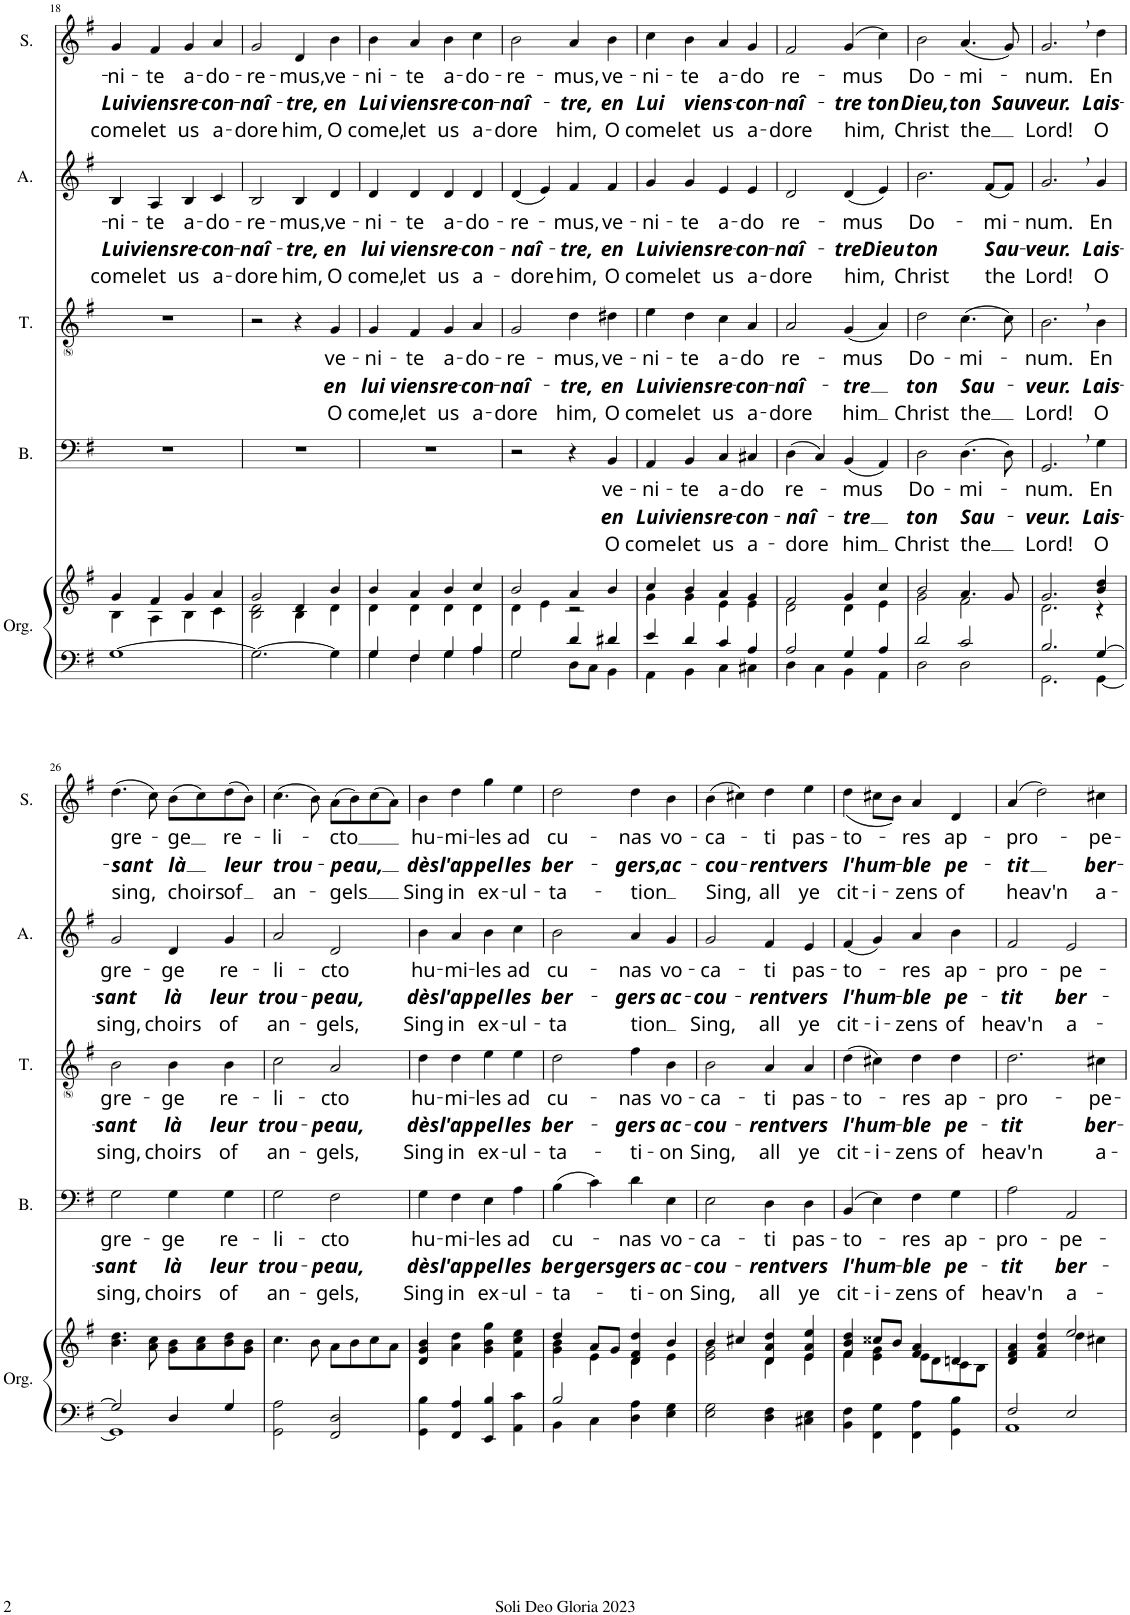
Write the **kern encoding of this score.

**kern	**kern	**kern	**text	**text	**text	**kern	**text	**text	**text	**kern	**text	**text	**text	**kern	**text	**text	**text
*part5	*part5	*part4	*part4	*part4	*part4	*part3	*part3	*part3	*part3	*part2	*part2	*part2	*part2	*part1	*part1	*part1	*part1
*staff6	*staff5	*staff4	*staff4	*staff4	*staff4	*staff3	*staff3	*staff3	*staff3	*staff2	*staff2	*staff2	*staff2	*staff1	*staff1	*staff1	*staff1
*I"Orgue	*	*I"Basse	*	*	*	*I"Ténor	*	*	*	*I"Alto	*	*	*	*I"Soprano	*	*	*
*I'Org.	*	*I'B.	*	*	*	*I'T.	*	*	*	*I'A.	*	*	*	*I'S.	*	*	*
!!LO:PB:g=z
*clefF4	*clefG2	*clefF4	*	*	*	*clefG2	*	*	*	*clefG2	*	*	*	*clefG2	*	*	*
*k[f#]	*k[f#]	*k[f#]	*	*	*	*k[f#]	*	*	*	*k[f#]	*	*	*	*k[f#]	*	*	*
*M4/4	*M4/4	*M4/4	*	*	*	*M4/4	*	*	*	*M4/4	*	*	*	*M4/4	*	*	*
=18	=18	=18	=18	=18	=18	=18	=18	=18	=18	=18	=18	=18	=18	=18	=18	=18	=18
*	*^	*	*	*	*	*	*	*	*	*	*	*	*	*	*	*	*
!	!	!	!	!	!	!	!	!	!	!	!	!LO:LY:b	!LO:LY:b	!LO:LY:b	!	!LO:LY:b	!LO:LY:b	!LO:LY:b
[1G	4g/	4B\	1r	.	.	.	1r	.	.	.	4B/	-ni-	Lui	come	4g/	-ni-	Lui	come
!	!	!	!	!	!	!	!	!	!	!	!	!LO:LY:b	!LO:LY:b	!LO:LY:b	!	!LO:LY:b	!LO:LY:b	!LO:LY:b
.	4f#/	4A\	.	.	.	.	.	.	.	.	4A/	-te	viens	let	4f#/	-te	viens	let
!	!	!	!	!	!	!	!	!	!	!	!	!LO:LY:b	!LO:LY:b	!LO:LY:b	!	!LO:LY:b	!LO:LY:b	!LO:LY:b
.	4g/	4B\	.	.	.	.	.	.	.	.	4B/	a-	re-	us	4g/	a-	re-	us
!	!	!	!	!	!	!	!	!	!	!	!	!LO:LY:b	!LO:LY:b	!LO:LY:b	!	!LO:LY:b	!LO:LY:b	!LO:LY:b
.	4a/	4c\	.	.	.	.	.	.	.	.	4c/	-do-	-con-	a-	4a/	-do-	-con-	a-
=19	=19	=19	=19	=19	=19	=19	=19	=19	=19	=19	=19	=19	=19	=19	=19	=19	=19	=19
!	!	!	!	!	!	!	!	!	!	!	!	!LO:LY:b	!LO:LY:b	!LO:LY:b	!	!LO:LY:b	!LO:LY:b	!LO:LY:b
2.G\_	2g/	2B\ 2d\	1r	.	.	.	2r	.	.	.	2B/	-re-	-naî-	-dore	2g/	-re-	-naî-	-dore
!	!	!	!	!	!	!	!	!	!	!	!	!LO:LY:b	!LO:LY:b	!LO:LY:b	!	!LO:LY:b	!LO:LY:b	!LO:LY:b
.	4d/	4B\	.	.	.	.	4r	.	.	.	4B/	-mus,	-tre,	him,	4d/	-mus,	-tre,	him,
!	!	!	!	!	!	!	!	!LO:LY:b	!LO:LY:b	!LO:LY:b	!	!LO:LY:b	!LO:LY:b	!LO:LY:b	!	!LO:LY:b	!LO:LY:b	!LO:LY:b
4G\]	4b/	4d\	.	.	.	.	4g/	ve-	en	O	4d/	ve-	en	O	4b\	ve-	en	O
=20	=20	=20	=20	=20	=20	=20	=20	=20	=20	=20	=20	=20	=20	=20	=20	=20	=20	=20
*^	*	*	*	*	*	*	*	*	*	*	*	*	*	*	*	*	*	*
!	!	!	!	!	!	!	!	!	!LO:LY:b	!LO:LY:b	!LO:LY:b	!	!LO:LY:b	!LO:LY:b	!LO:LY:b	!	!LO:LY:b	!LO:LY:b	!LO:LY:b
4G/	4G\	4b/	4d\	1r	.	.	.	4g/	-ni-	lui	come,	4d/	-ni-	lui	come,	4b\	-ni-	Lui	come,
!	!	!	!	!	!	!	!	!	!LO:LY:b	!LO:LY:b	!LO:LY:b	!	!LO:LY:b	!LO:LY:b	!LO:LY:b	!	!LO:LY:b	!LO:LY:b	!LO:LY:b
4F#/	4F#\	4a/	4d\	.	.	.	.	4f#/	-te	viens	let	4d/	-te	viens	let	4a/	-te	viens	let
!	!	!	!	!	!	!	!	!	!LO:LY:b	!LO:LY:b	!LO:LY:b	!	!LO:LY:b	!LO:LY:b	!LO:LY:b	!	!LO:LY:b	!LO:LY:b	!LO:LY:b
4G/	4G\	4b/	4d\	.	.	.	.	4g/	a-	re-	us	4d/	a-	re-	us	4b\	a-	re-	us
!	!	!	!	!	!	!	!	!	!LO:LY:b	!LO:LY:b	!LO:LY:b	!	!LO:LY:b	!LO:LY:b	!LO:LY:b	!	!LO:LY:b	!LO:LY:b	!LO:LY:b
4A/	4A\	4cc/	4d\	.	.	.	.	4a/	-do-	-con-	a-	4d/	-do-	-con-	a-	4cc\	-do-	-con-	a-
=21	=21	=21	=21	=21	=21	=21	=21	=21	=21	=21	=21	=21	=21	=21	=21	=21	=21	=21	=21
!	!	!	!	!	!	!	!	!	!LO:LY:b	!LO:LY:b	!LO:LY:b	!	!LO:LY:b	!LO:LY:b	!LO:LY:b	!	!LO:LY:b	!LO:LY:b	!LO:LY:b
2G/	2G\	2b/	4d\	2r	.	.	.	2g/	-re-	-naî-	-dore	(4d/	-re-	-naî-	-dore	2b\	-re-	-naî-	-dore
.	.	.	4e\	.	.	.	.	.	.	.	.	4e/)	.	.	.	.	.	.	.
!	!	!	!	!	!	!	!	!	!LO:LY:b	!LO:LY:b	!LO:LY:b	!	!LO:LY:b	!LO:LY:b	!LO:LY:b	!	!LO:LY:b	!LO:LY:b	!LO:LY:b
4d/	8D\L	4a/	2r	4r	.	.	.	4dd\	-mus,	-tre,	him,	4f#/	-mus,	-tre,	him,	4a/	-mus,	-tre,	him,
.	8C\J	.	.	.	.	.	.	.	.	.	.	.	.	.	.	.	.	.	.
!	!	!	!	!	!LO:LY:b	!LO:LY:b	!LO:LY:b	!	!LO:LY:b	!LO:LY:b	!LO:LY:b	!	!LO:LY:b	!LO:LY:b	!LO:LY:b	!	!LO:LY:b	!LO:LY:b	!LO:LY:b
4d#X/	4BB\	4b/	.	4BB/	ve-	en	O	4dd#X\	ve-	en	O	4f#/	ve-	en	O	4b\	ve-	en	O
=22	=22	=22	=22	=22	=22	=22	=22	=22	=22	=22	=22	=22	=22	=22	=22	=22	=22	=22	=22
!	!	!	!	!	!LO:LY:b	!LO:LY:b	!LO:LY:b	!	!LO:LY:b	!LO:LY:b	!LO:LY:b	!	!LO:LY:b	!LO:LY:b	!LO:LY:b	!	!LO:LY:b	!LO:LY:b	!LO:LY:b
4e/	4AA\	4cc/	4g\	4AA/	-ni-	Lui	come	4ee\	-ni-	Lui	come	4g/	-ni-	Lui	come	4cc\	-ni-	Lui	come
!	!	!	!	!	!LO:LY:b	!LO:LY:b	!LO:LY:b	!	!LO:LY:b	!LO:LY:b	!LO:LY:b	!	!LO:LY:b	!LO:LY:b	!LO:LY:b	!	!LO:LY:b	!LO:LY:b	!LO:LY:b
4d/	4BB\	4b/	4g\	4BB/	-te	viens	let	4dd\	-te	viens	let	4g/	-te	viens	let	4b\	-te	viens-	let
!	!	!	!	!	!LO:LY:b	!LO:LY:b	!LO:LY:b	!	!LO:LY:b	!LO:LY:b	!LO:LY:b	!	!LO:LY:b	!LO:LY:b	!LO:LY:b	!	!LO:LY:b	!	!LO:LY:b
4c/	4C\	4a/	4e\	4C/	a-	re-	us	4cc\	a-	re-	us	4e/	a-	re-	us	4a/	a-	.	us
!	!	!	!	!	!LO:LY:b	!LO:LY:b	!LO:LY:b	!	!LO:LY:b	!LO:LY:b	!LO:LY:b	!	!LO:LY:b	!LO:LY:b	!LO:LY:b	!	!LO:LY:b	!LO:LY:b	!LO:LY:b
4A/	4C#X\	4g/	4e\	4C#X/	-do	-con-	a-	4a/	-do	-con-	a-	4e/	-do	-con-	a-	4g/	-do	-con-	a-
=23	=23	=23	=23	=23	=23	=23	=23	=23	=23	=23	=23	=23	=23	=23	=23	=23	=23	=23	=23
!	!	!	!	!	!LO:LY:b	!LO:LY:b	!LO:LY:b	!	!LO:LY:b	!LO:LY:b	!LO:LY:b	!	!LO:LY:b	!LO:LY:b	!LO:LY:b	!	!LO:LY:b	!LO:LY:b	!LO:LY:b
2A/	4D\	2f#/	2d\	(4D\	re-	-naî-	-dore	2a/	re-	-naî-	-dore	2d/	re-	-naî-	-dore	2f#/	re-	-naî-	-dore
.	4C\	.	.	4C/)	.	.	.	.	.	.	.	.	.	.	.	.	.	.	.
!	!	!	!	!	!LO:LY:b	!LO:LY:b	!LO:LY:b	!	!LO:LY:b	!LO:LY:b	!LO:LY:b	!	!LO:LY:b	!LO:LY:b	!LO:LY:b	!	!LO:LY:b	!LO:LY:b	!LO:LY:b
4G/	4BB\	4g/	4d\	(4BB/	-mus	-tre	him	(4g/	-mus	-tre	him	(4d/	-mus	-tre	him,	(4g/	-mus	-tre	him,
!	!	!	!	!	!	!	!	!	!	!	!	!	!	!LO:LY:b	!	!	!	!LO:LY:b	!
4A/	4AA\	4cc/	4e\	4AA/)	.	.	.	4a/)	.	.	.	4e/)	.	Dieu	.	4cc\)	.	ton	.
=24	=24	=24	=24	=24	=24	=24	=24	=24	=24	=24	=24	=24	=24	=24	=24	=24	=24	=24	=24
!	!	!	!	!	!LO:LY:b	!LO:LY:b	!LO:LY:b	!	!LO:LY:b	!LO:LY:b	!LO:LY:b	!	!LO:LY:b	!LO:LY:b	!LO:LY:b	!	!LO:LY:b	!LO:LY:b	!LO:LY:b
2d/	2D\	2b/	2g\	2D\	Do-	ton	Christ	2dd\	Do-	ton	Christ	2.b\	Do-	ton	Christ	2b\	Do-	Dieu,	Christ
!	!	!	!	!	!LO:LY:b	!LO:LY:b	!LO:LY:b	!	!LO:LY:b	!LO:LY:b	!LO:LY:b	!	!	!	!	!	!LO:LY:b	!LO:LY:b	!LO:LY:b
2c/	2D\	4.a/	2f#\	(4.D\	-mi-	Sau-	the	(4.cc\	-mi-	Sau-	the	.	.	.	.	(4.a/	-mi-	ton	the
!	!	!	!	!	!	!	!	!	!	!	!	!	!LO:LY:b	!LO:LY:b	!LO:LY:b	!	!	!	!
.	.	.	.	.	.	.	.	.	.	.	.	(8f#/L	-mi-	Sau-	the	.	.	.	.
!	!	!	!	!	!	!	!	!	!	!	!	!	!	!	!	!	!	!LO:LY:b	!
.	.	8g/	.	8D\)	.	.	.	8cc\)	.	.	.	8f#/J)	.	.	.	8g/)	.	Sau-	.
=25	=25	=25	=25	=25	=25	=25	=25	=25	=25	=25	=25	=25	=25	=25	=25	=25	=25	=25	=25
!	!	!	!	!	!LO:LY:b	!LO:LY:b	!LO:LY:b	!	!LO:LY:b	!LO:LY:b	!LO:LY:b	!	!LO:LY:b	!LO:LY:b	!LO:LY:b	!	!LO:LY:b	!LO:LY:b	!LO:LY:b
2.B/	2.GG\	2.g/	2.d\	2.GG,/	-num.	-veur.	Lord!	2.b,\	-num.	-veur.	Lord!	2.g,/	-num.	-veur.	Lord!	2.g,/	-num.	-veur.	Lord!
!	!	!	!	!	!LO:LY:b	!LO:LY:b	!LO:LY:b	!	!LO:LY:b	!LO:LY:b	!LO:LY:b	!	!LO:LY:b	!LO:LY:b	!LO:LY:b	!	!LO:LY:b	!LO:LY:b	!LO:LY:b
[4G/	[4GG\	4b/ 4dd/	4r	4G\	En	Lais-	O	4b\	En	Lais-	O	4g/	En	Lais-	O	4dd\	En	Lais-	O
!!LO:LB:g=z
=26	=26	=26	=26	=26	=26	=26	=26	=26	=26	=26	=26	=26	=26	=26	=26	=26	=26	=26	=26
!	!	!	!	!	!LO:LY:b	!LO:LY:b	!LO:LY:b	!	!LO:LY:b	!LO:LY:b	!LO:LY:b	!	!LO:LY:b	!LO:LY:b	!LO:LY:b	!	!LO:LY:b	!LO:LY:b	!LO:LY:b
*	*	*v	*v	*	*	*	*	*	*	*	*	*	*	*	*	*	*	*	*
2G/]	1GG]	4.b\ 4.dd\	2G\	gre-	-sant	sing,	2b\	gre-	-sant	sing,	2g/	gre-	-sant	sing,	(4.dd\	gre-	-sant	sing,
.	.	8a\ 8cc\	.	.	.	.	.	.	.	.	.	.	.	.	8cc\)	.	.	.
!	!	!	!	!LO:LY:b	!LO:LY:b	!LO:LY:b	!	!LO:LY:b	!LO:LY:b	!LO:LY:b	!	!LO:LY:b	!LO:LY:b	!LO:LY:b	!	!LO:LY:b	!LO:LY:b	!LO:LY:b
4D/	.	8g\ 8b\L	4G\	-ge	là	choirs	4b\	-ge	là	choirs	4d/	-ge	là	choirs	(8b\L	-ge	là	choirs
.	.	8a\ 8cc\	.	.	.	.	.	.	.	.	.	.	.	.	8cc\)	.	.	.
!	!	!	!	!LO:LY:b	!LO:LY:b	!LO:LY:b	!	!LO:LY:b	!LO:LY:b	!LO:LY:b	!	!LO:LY:b	!LO:LY:b	!LO:LY:b	!	!LO:LY:b	!LO:LY:b	!LO:LY:b
4G/	.	8b\ 8dd\	4G\	re-	leur	of	4b\	re-	leur	of	4g/	re-	leur	of	(8dd\	re-	leur	of
.	.	8g\ 8b\J	.	.	.	.	.	.	.	.	.	.	.	.	8b\J)	.	.	.
*v	*v	*	*	*	*	*	*	*	*	*	*	*	*	*	*	*	*	*
=27	=27	=27	=27	=27	=27	=27	=27	=27	=27	=27	=27	=27	=27	=27	=27	=27	=27
!	!	!	!LO:LY:b	!LO:LY:b	!LO:LY:b	!	!LO:LY:b	!LO:LY:b	!LO:LY:b	!	!LO:LY:b	!LO:LY:b	!LO:LY:b	!	!LO:LY:b	!LO:LY:b	!LO:LY:b
2GG\ 2A\	4.cc\	2G\	-li-	trou-	an-	2cc\	-li-	trou-	an-	2a/	-li-	trou-	an-	(4.cc\	-li-	trou-	an-
.	8b\	.	.	.	.	.	.	.	.	.	.	.	.	8b\)	.	.	.
!	!	!	!LO:LY:b	!LO:LY:b	!LO:LY:b	!	!LO:LY:b	!LO:LY:b	!LO:LY:b	!	!LO:LY:b	!LO:LY:b	!LO:LY:b	!	!LO:LY:b	!LO:LY:b	!LO:LY:b
2FF#/ 2D/	8a\L	2F#\	-cto	-peau,	-gels,	2a/	-cto	-peau,	-gels,	2d/	-cto	-peau,	-gels,	(8a\L	-cto	-peau,	-gels
.	8b\	.	.	.	.	.	.	.	.	.	.	.	.	8b\)	.	.	.
.	8cc\	.	.	.	.	.	.	.	.	.	.	.	.	(8cc\	.	.	.
.	8a\J	.	.	.	.	.	.	.	.	.	.	.	.	8a\J)	.	.	.
=28	=28	=28	=28	=28	=28	=28	=28	=28	=28	=28	=28	=28	=28	=28	=28	=28	=28
!	!	!	!LO:LY:b	!LO:LY:b	!LO:LY:b	!	!LO:LY:b	!LO:LY:b	!LO:LY:b	!	!LO:LY:b	!LO:LY:b	!LO:LY:b	!	!LO:LY:b	!LO:LY:b	!LO:LY:b
4GG\ 4B\	4d/ 4g/ 4b/	4G\	hu-	dès	Sing	4dd\	hu-	dès	Sing	4b\	hu-	dès	Sing	4b\	hu-	dès	Sing
!	!	!	!LO:LY:b	!LO:LY:b	!LO:LY:b	!	!LO:LY:b	!LO:LY:b	!LO:LY:b	!	!LO:LY:b	!LO:LY:b	!LO:LY:b	!	!LO:LY:b	!LO:LY:b	!LO:LY:b
4FF#/ 4A/	4a\ 4dd\	4F#\	-mi-	l'ap-	in	4dd\	-mi-	l'ap-	in	4a/	-mi-	l'ap-	in	4dd\	-mi-	l'ap-	in
!	!	!	!LO:LY:b	!LO:LY:b	!LO:LY:b	!	!LO:LY:b	!LO:LY:b	!LO:LY:b	!	!LO:LY:b	!LO:LY:b	!LO:LY:b	!	!LO:LY:b	!LO:LY:b	!LO:LY:b
4EE/ 4B/	4g\ 4b\ 4gg\	4E\	-les	-pel	ex-	4ee\	-les	-pel	ex-	4b\	-les	-pel	ex-	4gg\	-les	-pel	ex-
!	!	!	!LO:LY:b	!LO:LY:b	!LO:LY:b	!	!LO:LY:b	!LO:LY:b	!LO:LY:b	!	!LO:LY:b	!LO:LY:b	!LO:LY:b	!	!LO:LY:b	!LO:LY:b	!LO:LY:b
4AA\ 4c\	4f#\ 4cc\ 4ee\	4A\	ad	les	-ul-	4ee\	ad	les	-ul-	4cc\	ad	les	-ul-	4ee\	ad	les	-ul-
=29	=29	=29	=29	=29	=29	=29	=29	=29	=29	=29	=29	=29	=29	=29	=29	=29	=29
*^	*^	*	*	*	*	*	*	*	*	*	*	*	*	*	*	*	*
!	!	!	!	!	!LO:LY:b	!LO:LY:b	!LO:LY:b	!	!LO:LY:b	!LO:LY:b	!LO:LY:b	!	!LO:LY:b	!LO:LY:b	!LO:LY:b	!	!LO:LY:b	!LO:LY:b	!LO:LY:b
2B/	4BB\	4dd/	4g\ 4b\	(4B\	cu-	ber-	-ta-	2dd\	cu-	ber-	-ta-	2b\	cu-	ber-	-ta	2dd\	cu-	ber-	-ta-
!	!	!	!	!	!	!LO:LY:b	!	!	!	!	!	!	!	!	!	!	!	!	!
.	4C\	8a/L	4e\	4c\)	.	-gers-	.	.	.	.	.	.	.	.	.	.	.	.	.
.	.	8g/J	.	.	.	.	.	.	.	.	.	.	.	.	.	.	.	.	.
!	!	!	!	!	!LO:LY:b	!LO:LY:b	!LO:LY:b	!	!LO:LY:b	!LO:LY:b	!LO:LY:b	!	!LO:LY:b	!LO:LY:b	!LO:LY:b	!	!LO:LY:b	!LO:LY:b	!LO:LY:b
4D\ 4A\	2ryy	4d/ 4f#/ 4dd/	4d\	4d\	-nas	-gers	-ti-	4ff#\	-nas	-gers	-ti-	4a/	-nas	-gers	tion	4dd\	-nas	-gers,	-tion
!	!	!	!	!	!LO:LY:b	!LO:LY:b	!LO:LY:b	!	!LO:LY:b	!LO:LY:b	!LO:LY:b	!	!LO:LY:b	!LO:LY:b	!	!	!LO:LY:b	!LO:LY:b	!
4E\ 4G\	.	4b/	4e\	4E\	vo-	ac-	-on	4b\	vo-	ac-	-on	4g/	vo-	ac-	.	4b\	vo-	ac-	.
*v	*v	*	*	*	*	*	*	*	*	*	*	*	*	*	*	*	*	*	*
=30	=30	=30	=30	=30	=30	=30	=30	=30	=30	=30	=30	=30	=30	=30	=30	=30	=30	=30
!	!	!	!	!LO:LY:b	!LO:LY:b	!LO:LY:b	!	!LO:LY:b	!LO:LY:b	!LO:LY:b	!	!LO:LY:b	!LO:LY:b	!LO:LY:b	!	!LO:LY:b	!LO:LY:b	!LO:LY:b
2E\ 2G\	4b/	2e\ 2g\	2E\	-ca-	-cou-	Sing,	2b\	-ca-	-cou-	Sing,	2g/	-ca-	-cou-	Sing,	(4b\	-ca-	-cou-	Sing,
.	4cc#X/	.	.	.	.	.	.	.	.	.	.	.	.	.	4cc#X\)	.	.	.
!	!	!	!	!LO:LY:b	!LO:LY:b	!LO:LY:b	!	!LO:LY:b	!LO:LY:b	!LO:LY:b	!	!LO:LY:b	!LO:LY:b	!LO:LY:b	!	!LO:LY:b	!LO:LY:b	!LO:LY:b
4D\ 4F#\	4d/ 4a/ 4dd/	4d\	4D\	-ti	-rent	all	4a/	-ti	-rent	all	4f#/	-ti	-rent	all	4dd\	-ti	-rent	all
!	!	!	!	!LO:LY:b	!LO:LY:b	!LO:LY:b	!	!LO:LY:b	!LO:LY:b	!LO:LY:b	!	!LO:LY:b	!LO:LY:b	!LO:LY:b	!	!LO:LY:b	!LO:LY:b	!LO:LY:b
4C#X\ 4E\	4e/ 4a/ 4ee/	4e\	4D\	pas-	vers	ye	4a/	pas-	vers	ye	4e/	pas-	vers	ye	4ee\	pas-	vers	ye
=31	=31	=31	=31	=31	=31	=31	=31	=31	=31	=31	=31	=31	=31	=31	=31	=31	=31	=31
!	!	!	!	!LO:LY:b	!LO:LY:b	!LO:LY:b	!	!LO:LY:b	!LO:LY:b	!LO:LY:b	!	!LO:LY:b	!LO:LY:b	!LO:LY:b	!	!LO:LY:b	!LO:LY:b	!LO:LY:b
4BB\ 4F#\	4f#/ 4b/ 4dd/	4f#\	(4BB/	-to-	l'hum-	cit-	(4dd\	-to-	l'hum-	cit-	(4f#/	-to-	l'hum-	cit-	(<4dd\	-to-	l'hum-	cit-
!	!	!	!	!	!	!LO:LY:b	!	!	!	!LO:LY:b	!	!	!	!LO:LY:b	!	!	!	!LO:LY:b
4FF#\ 4G\	8cc##X/L	4e\ 4g\	4E\)	.	.	-i-	4cc#X\)	.	.	-i-	4g/)	.	.	-i-	8cc#X\L	.	.	-i-
.	8b/J	.	.	.	.	.	.	.	.	.	.	.	.	.	8b\J)	.	.	.
!	!	!	!	!LO:LY:b	!LO:LY:b	!LO:LY:b	!	!LO:LY:b	!LO:LY:b	!LO:LY:b	!	!LO:LY:b	!LO:LY:b	!LO:LY:b	!	!LO:LY:b	!LO:LY:b	!LO:LY:b
4FF#\ 4A\	4f#/ 4a/	8e\L	4F#\	-res	-ble	-zens	4dd\	-res	-ble	-zens	4a/	-res	-ble	-zens	4a/	-res	-ble	-zens
.	.	8d\	.	.	.	.	.	.	.	.	.	.	.	.	.	.	.	.
!	!	!	!	!LO:LY:b	!LO:LY:b	!LO:LY:b	!	!LO:LY:b	!LO:LY:b	!LO:LY:b	!	!LO:LY:b	!LO:LY:b	!LO:LY:b	!	!LO:LY:b	!LO:LY:b	!LO:LY:b
4GG\ 4B\	4dn/	8c\	4G\	ap-	pe-	of	4dd\	ap-	pe-	of	4b\	ap-	pe-	of	4d/	ap-	pe-	of
.	.	8B\J	.	.	.	.	.	.	.	.	.	.	.	.	.	.	.	.
=32	=32	=32	=32	=32	=32	=32	=32	=32	=32	=32	=32	=32	=32	=32	=32	=32	=32	=32
*^	*	*	*	*	*	*	*	*	*	*	*	*	*	*	*	*	*	*
!	!	!	!	!	!LO:LY:b	!LO:LY:b	!LO:LY:b	!	!LO:LY:b	!LO:LY:b	!LO:LY:b	!	!LO:LY:b	!LO:LY:b	!LO:LY:b	!	!LO:LY:b	!LO:LY:b	!LO:LY:b
2F#/	1AA	4d/ 4f#/ 4a/	2ryy	2A\	-pro-	-tit	heav'n	2.dd\	-pro-	-tit	heav'n	2f#/	-pro-	-tit	heav'n	(4a/	-pro-	-tit	heav'n
.	.	4f#/ 4a/ 4dd/	.	.	.	.	.	.	.	.	.	.	.	.	.	2dd\)	.	.	.
!	!	!	!	!	!LO:LY:b	!LO:LY:b	!LO:LY:b	!	!	!	!	!	!LO:LY:b	!LO:LY:b	!LO:LY:b	!	!	!	!
2E/	.	2ee/	4dd\	2AA/	-pe-	ber-	a-	.	.	.	.	2e/	pe-	ber-	a-	.	.	.	.
!	!	!	!	!	!	!	!	!	!LO:LY:b	!LO:LY:b	!LO:LY:b	!	!	!	!	!	!LO:LY:b	!LO:LY:b	!LO:LY:b
.	.	.	4cc#X\	.	.	.	.	4cc#X\	-pe-	ber-	a-	.	.	.	.	4cc#X\	-pe-	ber-	a-
*v	*v	*	*	*	*	*	*	*	*	*	*	*	*	*	*	*	*	*	*
*	*v	*v	*	*	*	*	*	*	*	*	*	*	*	*	*	*	*	*
=	=	=	=	=	=	=	=	=	=	=	=	=	=	=	=	=	=
*-	*-	*-	*-	*-	*-	*-	*-	*-	*-	*-	*-	*-	*-	*-	*-	*-	*-
